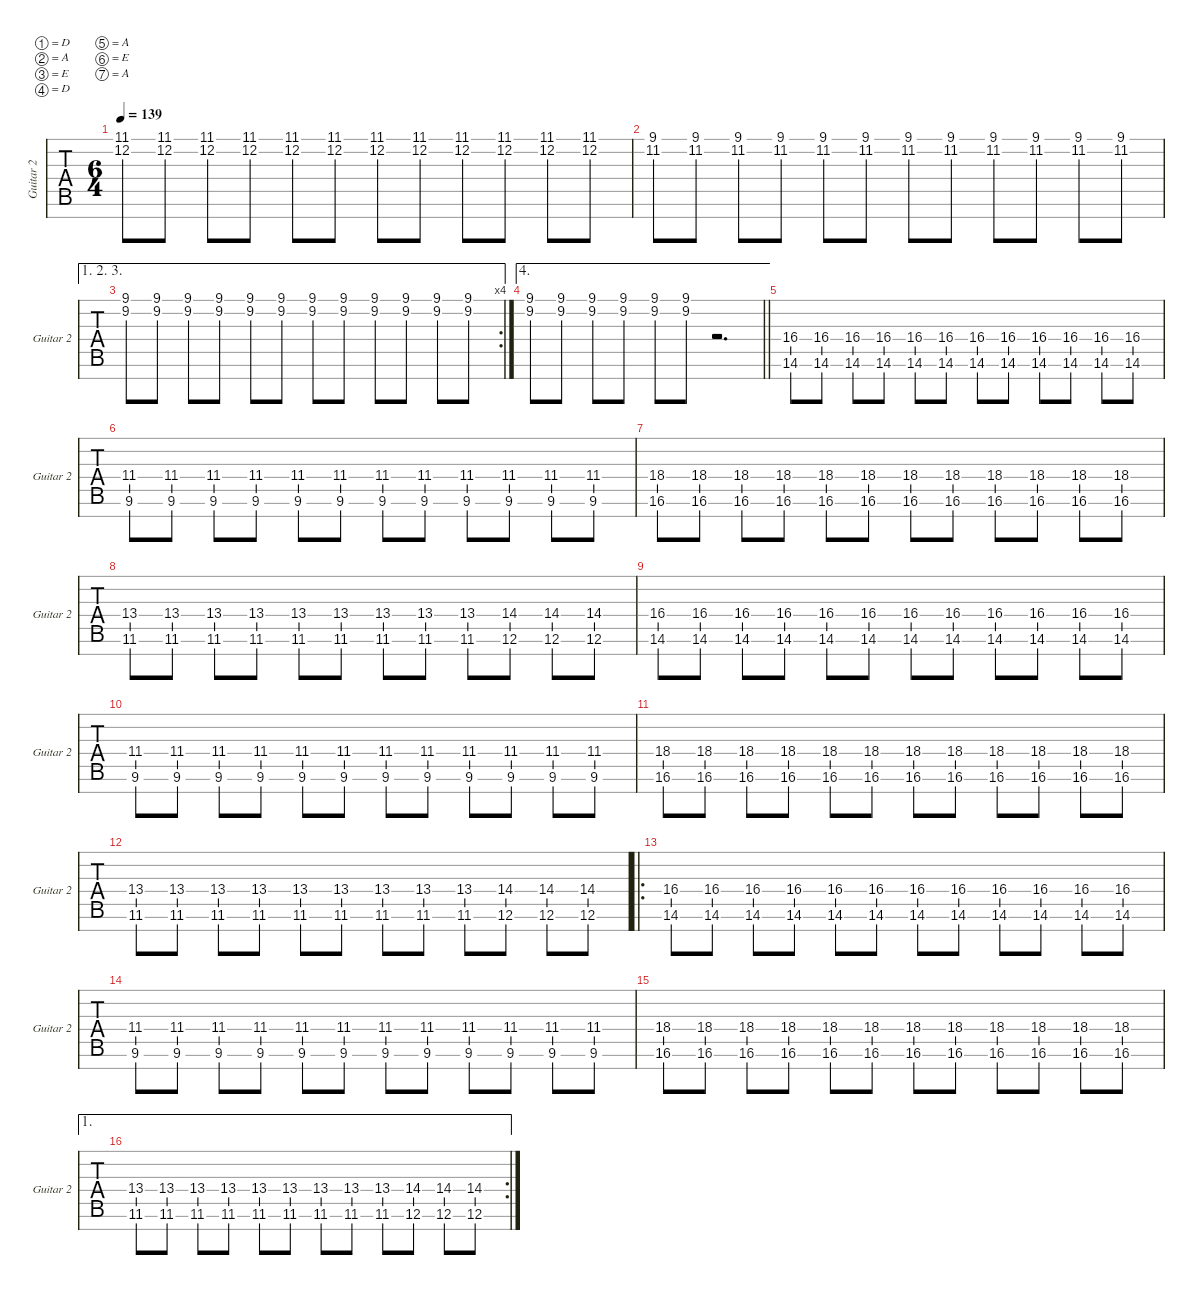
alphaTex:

\defaultSystemsLayout 4
\hideDynamics
\bracketExtendMode nobrackets
\singleTrackTrackNamePolicy allsystems
\multiTrackTrackNamePolicy allsystems
\firstSystemTrackNameMode fullname
\otherSystemsTrackNameMode fullname
\otherSystemsTrackNameOrientation horizontal
\track ("Guitar 2" "Guitar 2") {instrument distortionguitar}
\staff {tabs}
\tuning (D4 A3 E3 D3 A2 E2 A1)
\ts (6 4)
\tempo 139
\clef g2
\ks c
(11.1 12.2).8{dy mf} (11.1 12.2).8 (11.1 12.2).8 (11.1 12.2).8 (11.1 12.2).8 (11.1 12.2).8 (11.1 12.2).8 (11.1 12.2).8 (11.1 12.2).8 (11.1 12.2).8 (11.1 12.2).8 (11.1 12.2).8 |
(11.2 9.1).8 (11.2 9.1).8 (11.2 9.1).8 (11.2 9.1).8 (11.2 9.1).8 (11.2 9.1).8 (11.2 9.1).8 (11.2 9.1).8 (11.2 9.1).8 (11.2 9.1).8 (11.2 9.1).8 (11.2 9.1).8 |
\ae (1 2 3)
\rc 4
(9.2 9.1).8 (9.2 9.1).8 (9.2 9.1).8 (9.2 9.1).8 (9.2 9.1).8 (9.2 9.1).8 (9.2 9.1).8 (9.2 9.1).8 (9.2 9.1).8 (9.2 9.1).8 (9.2 9.1).8 (9.2 9.1).8 |
\ae 4
\barLineRight lightlight
(9.2 9.1).8 (9.2 9.1).8 (9.2 9.1).8 (9.2 9.1).8 (9.2 9.1).8 (9.2 9.1).8 r.2{d} |
(14.6 16.4).8 (14.6 16.4).8 (14.6 16.4).8 (14.6 16.4).8 (14.6 16.4).8 (14.6 16.4).8 (14.6 16.4).8 (14.6 16.4).8 (14.6 16.4).8 (14.6 16.4).8 (14.6 16.4).8 (14.6 16.4).8 |
(9.6 11.4).8 (9.6 11.4).8 (9.6 11.4).8 (9.6 11.4).8 (9.6 11.4).8 (9.6 11.4).8 (9.6 11.4).8 (9.6 11.4).8 (9.6 11.4).8 (9.6 11.4).8 (9.6 11.4).8 (9.6 11.4).8 |
(16.6 18.4).8 (16.6 18.4).8 (16.6 18.4).8 (16.6 18.4).8 (16.6 18.4).8 (16.6 18.4).8 (16.6 18.4).8 (16.6 18.4).8 (16.6 18.4).8 (16.6 18.4).8 (16.6 18.4).8 (16.6 18.4).8 |
(11.6 13.4).8 (11.6 13.4).8 (11.6 13.4).8 (11.6 13.4).8 (11.6 13.4).8 (11.6 13.4).8 (11.6 13.4).8 (11.6 13.4).8 (11.6 13.4).8 (12.6 14.4).8 (12.6 14.4).8 (12.6 14.4).8 |
(14.6 16.4).8 (14.6 16.4).8 (14.6 16.4).8 (14.6 16.4).8 (14.6 16.4).8 (14.6 16.4).8 (14.6 16.4).8 (14.6 16.4).8 (14.6 16.4).8 (14.6 16.4).8 (14.6 16.4).8 (14.6 16.4).8 |
(9.6 11.4).8 (9.6 11.4).8 (9.6 11.4).8 (9.6 11.4).8 (9.6 11.4).8 (9.6 11.4).8 (9.6 11.4).8 (9.6 11.4).8 (9.6 11.4).8 (9.6 11.4).8 (9.6 11.4).8 (9.6 11.4).8 |
(16.6 18.4).8 (16.6 18.4).8 (16.6 18.4).8 (16.6 18.4).8 (16.6 18.4).8 (16.6 18.4).8 (16.6 18.4).8 (16.6 18.4).8 (16.6 18.4).8 (16.6 18.4).8 (16.6 18.4).8 (16.6 18.4).8 |
(11.6 13.4).8 (11.6 13.4).8 (11.6 13.4).8 (11.6 13.4).8 (11.6 13.4).8 (11.6 13.4).8 (11.6 13.4).8 (11.6 13.4).8 (11.6 13.4).8 (12.6 14.4).8 (12.6 14.4).8 (12.6 14.4).8 |
\ro
(14.6 16.4).8 (14.6 16.4).8 (14.6 16.4).8 (14.6 16.4).8 (14.6 16.4).8 (14.6 16.4).8 (14.6 16.4).8 (14.6 16.4).8 (14.6 16.4).8 (14.6 16.4).8 (14.6 16.4).8 (14.6 16.4).8 |
(9.6 11.4).8 (9.6 11.4).8 (9.6 11.4).8 (9.6 11.4).8 (9.6 11.4).8 (9.6 11.4).8 (9.6 11.4).8 (9.6 11.4).8 (9.6 11.4).8 (9.6 11.4).8 (9.6 11.4).8 (9.6 11.4).8 |
(16.6 18.4).8 (16.6 18.4).8 (16.6 18.4).8 (16.6 18.4).8 (16.6 18.4).8 (16.6 18.4).8 (16.6 18.4).8 (16.6 18.4).8 (16.6 18.4).8 (16.6 18.4).8 (16.6 18.4).8 (16.6 18.4).8 |
\ae 1
\rc 2
(11.6 13.4).8 (11.6 13.4).8 (11.6 13.4).8 (11.6 13.4).8 (11.6 13.4).8 (11.6 13.4).8 (11.6 13.4).8 (11.6 13.4).8 (11.6 13.4).8 (12.6 14.4).8 (12.6 14.4).8 (12.6 14.4).8
